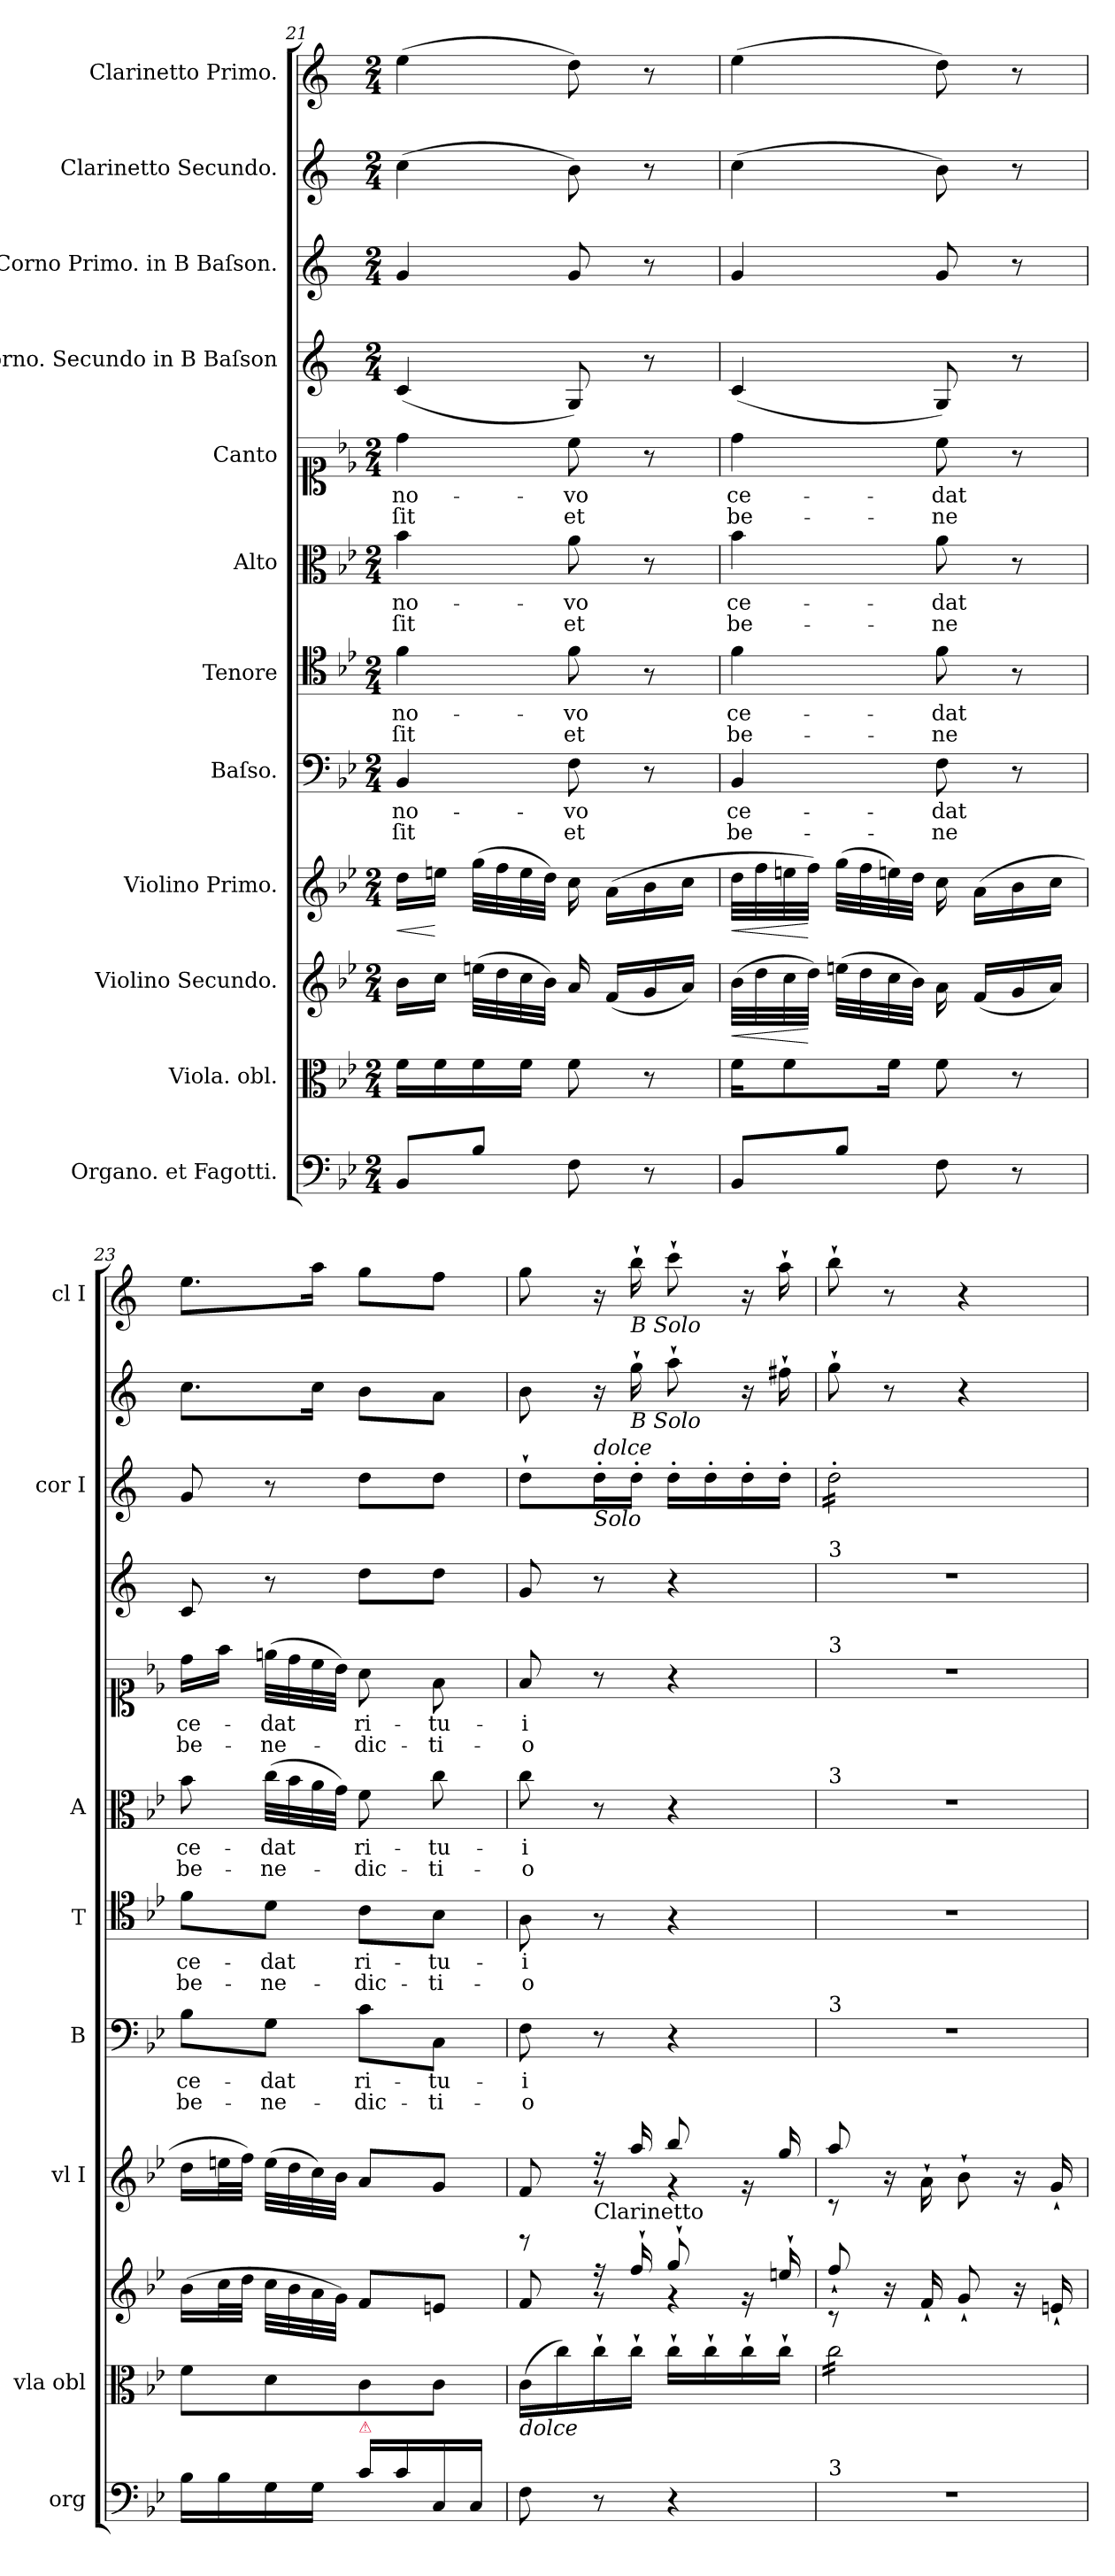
**kern	**kern	**kern	**dynam	**kern	**dynam	**kern	**text	**text	**kern	**text	**text	**kern	**text	**text	**kern	**text	**text	**kern	**kern	**kern	**kern
*part12	*part11	*part10	*part10	*part9	*part9	*part8	*part8	*part8	*part7	*part7	*part7	*part6	*part6	*part6	*part5	*part5	*part5	*part4	*part3	*part2	*part1
*staff12	*staff11	*staff10	*staff10	*staff9	*staff9	*staff8	*staff8	*staff8	*staff7	*staff7	*staff7	*staff6	*staff6	*staff6	*staff5	*staff5	*staff5	*staff4	*staff3	*staff2	*staff1
*I"Organo. et Fagotti.	*I"Viola. obl.	*I"Violino Secundo.	*	*I"Violino Primo.	*	*I"Baſso.	*	*	*I"Tenore	*	*	*I"Alto	*	*	*I"Canto	*	*	*I"Corno. Secundo in B Baſson	*I"Corno Primo. in B Baſson.	*I"Clarinetto Secundo.	*I"Clarinetto Primo.
*I'org	*I'vla obl	*	*	*I'vl I	*	*I'B	*	*	*I'T	*	*	*I'A	*	*	*	*	*	*	*I'cor I	*	*I'cl I
*clefF4	*clefC3	*clefG2	*	*clefG2	*	*clefF4	*	*	*clefC4	*	*	*clefC3	*	*	*clefC1	*	*	*clefG2	*clefG2	*clefG2	*clefG2
*	*	*	*	*	*	*	*	*	*	*	*	*	*	*	*	*	*	*ITrd1c2	*ITrd1c2	*ITrd1c2	*ITrd1c2
*k[b-e-]	*k[b-e-]	*k[b-e-]	*	*k[b-e-]	*	*k[b-e-]	*	*	*k[b-e-]	*	*	*k[b-e-]	*	*	*k[b-e-]	*	*	*k[b-e-]	*k[b-e-]	*k[b-e-]	*k[b-e-]
*B-:	*B-:	*B-:	*	*B-:	*	*B-:	*	*	*B-:	*	*	*B-:	*	*	*B-:	*	*	*B-:	*B-:	*B-:	*B-:
*M2/4	*M2/4	*M2/4	*	*M2/4	*	*M2/4	*	*	*M2/4	*	*	*M2/4	*	*	*M2/4	*	*	*M2/4	*M2/4	*M2/4	*M2/4
=21	=21	=21	=21	=21	=21	=21	=21	=21	=21	=21	=21	=21	=21	=21	=21	=21	=21	=21	=21	=21	=21
!	!	!	!	!	!LO:HP:b	!	!	!	!	!	!	!	!	!	!	!	!	!	!	!	!
8BB-/L	16f\LL	16b-\LL	.	16dd\LL	<	4BB-/	no-	ſit	4f\	no-	ſit	4b-\	no-	ſit	4dd\	no-	ſit	(4B-/	4f/	(4b-\	(4dd\
.	16f\	16cc\JJ	.	16een\JJ	[	.	.	.	.	.	.	.	.	.	.	.	.	.	.	.	.
!	!	!	!LO:DY:b	!	!LO:DY:b	!	!	!	!	!	!	!	!	!	!	!	!	!	!	!	!
8B-\J	16f\	(32een\LLL	forto	(32gg\LLL	fort	.	.	.	.	.	.	.	.	.	.	.	.	.	.	.	.
.	.	32dd\	.	32ff\	.	.	.	.	.	.	.	.	.	.	.	.	.	.	.	.	.
.	16f\JJ	32cc\	.	32ee\	.	.	.	.	.	.	.	.	.	.	.	.	.	.	.	.	.
.	.	32b-\JJJ)	.	32dd\JJJ)	.	.	.	.	.	.	.	.	.	.	.	.	.	.	.	.	.
8F\	8f\	16a/	.	16cc\	.	8F\	-vo	et	8f\	-vo	et	8a\	-vo	et	8cc\	-vo	et	8F/)	8f/	8a\)	8cc\)
!	!	!	!LO:DY:b	!	!LO:DY:b	!	!	!	!	!	!	!	!	!	!	!	!	!	!	!	!
.	.	(16f/LL	pia	(16a\LL	pia	.	.	.	.	.	.	.	.	.	.	.	.	.	.	.	.
8r	8r	16g/	.	16b-\	.	8r	.	.	8r	.	.	8r	.	.	8r	.	.	8r	8r	8r	8r
.	.	16a/JJ)	.	16cc\JJ	.	.	.	.	.	.	.	.	.	.	.	.	.	.	.	.	.
=22	=22	=22	=22	=22	=22	=22	=22	=22	=22	=22	=22	=22	=22	=22	=22	=22	=22	=22	=22	=22	=22
!	!	!	!LO:HP:b	!	!LO:HP:b	!	!	!	!	!	!	!	!	!	!	!	!	!	!	!	!
8BB-/L	16f\KL	(32b-\LLL	<	32dd\LLL	<	4BB-/	ce-	be-	4f\	ce-	be-	4b-\	ce-	be-	4dd\	ce-	be-	(4B-/	4f/	(4b-\	(4dd\
.	.	32dd\	.	32ff\	.	.	.	.	.	.	.	.	.	.	.	.	.	.	.	.	.
.	8f\	32cc\	.	32een\	.	.	.	.	.	.	.	.	.	.	.	.	.	.	.	.	.
.	.	32dd\JJJ)	[	32ff\JJJ)	[	.	.	.	.	.	.	.	.	.	.	.	.	.	.	.	.
!	!	!	!LO:DY:b	!	!LO:DY:b	!	!	!	!	!	!	!	!	!	!	!	!	!	!	!	!
8B-\J	.	(32een\LLL	fort	(32gg\LLL	fort	.	.	.	.	.	.	.	.	.	.	.	.	.	.	.	.
.	.	32dd\	.	32ff\	.	.	.	.	.	.	.	.	.	.	.	.	.	.	.	.	.
.	16f\Jk	32cc\	.	32een\)	.	.	.	.	.	.	.	.	.	.	.	.	.	.	.	.	.
.	.	32b-\JJJ)	.	32dd\JJJ	.	.	.	.	.	.	.	.	.	.	.	.	.	.	.	.	.
8F\	8f\	16a\	.	16cc\	.	8F\	-dat	-ne	8f\	-dat	-ne	8a\	-dat	-ne	8cc\	-dat	-ne	8F/)	8f/	8a\)	8cc\)
!	!	!	!LO:DY:b	!	!LO:DY:b	!	!	!	!	!	!	!	!	!	!	!	!	!	!	!	!
.	.	(16f/LL	pia	(16a\LL	pia	.	.	.	.	.	.	.	.	.	.	.	.	.	.	.	.
8r	8r	16g/	.	16b-\	.	8r	.	.	8r	.	.	8r	.	.	8r	.	.	8r	8r	8r	8r
.	.	16a/JJ)	.	16cc\JJ	.	.	.	.	.	.	.	.	.	.	.	.	.	.	.	.	.
=23	=23	=23	=23	=23	=23	=23	=23	=23	=23	=23	=23	=23	=23	=23	=23	=23	=23	=23	=23	=23	=23
!	!	!	!LO:DY:b	!	!LO:DY:b	!	!	!	!	!	!	!	!	!	!	!	!	!	!	!	!
16B-\LL	8f\L	(16b-\LL	fort	16dd\LL	forto	8B-\L	ce-	be-	8f\L	ce-	be-	8b-\	ce-	be-	16dd\LL	ce-	be-	8B-/	8f/	8.b-\L	8.dd\L
16B-\	.	32cc\L	.	32een\L	.	.	.	.	.	.	.	.	.	.	16ff\JJ	.	.	.	.	.	.
.	.	32dd\JJJ	.	32ff\JJJ)	.	.	.	.	.	.	.	.	.	.	.	.	.	.	.	.	.
16G\	8d\	32cc\LLL	.	(32ee\LLL	.	8G\J	-dat	-ne-	8d\J	-dat	-ne-	(32cc\LLL	-dat	-ne-	(32een\LLL	-dat	-ne-	8r	8r	.	.
.	.	32b-\	.	32dd\	.	.	.	.	.	.	.	32b-\	.	.	32dd\	.	.	.	.	.	.
16G\JJ	.	32a\	.	32cc\)	.	.	.	.	.	.	.	32a\	.	.	32cc\	.	.	.	.	16b-\Jk	16gg\Jk
.	.	32g\JJJ)	.	32b-\JJJ	.	.	.	.	.	.	.	32g\JJJ)	.	.	32b-\JJJ)	.	.	.	.	.	.
!LO:TX:a:color=crimson:t=⚠	!	!	!	!	!	!	!	!	!	!	!	!	!	!	!	!	!	!	!	!	!
16c\LL	8c\	8f/L	.	8a/L	.	8c\L	ri-	-dic-	8c\L	ri-	-dic-	8f\	ri-	-dic-	8a\	ri-	-dic-	8cc\L	8cc\L	8a\L	8ff\L
16c\	.	.	.	.	.	.	.	.	.	.	.	.	.	.	.	.	.	.	.	.	.
16C/	8c\J	8en/J	.	8g/J	.	8C\J	-tu-	-ti-	8B-\J	-tu-	-ti-	8cc\	-tu-	-ti-	8f\	-tu-	-ti-	8cc\J	8cc\J	8g\J	8ee-\J
16C/JJ	.	.	.	.	.	.	.	.	.	.	.	.	.	.	.	.	.	.	.	.	.
=24	=24	=24	=24	=24	=24	=24	=24	=24	=24	=24	=24	=24	=24	=24	=24	=24	=24	=24	=24	=24	=24
*	*	*^	*	*^	*	*	*	*	*	*	*	*	*	*	*	*	*	*	*	*	*
!	!LO:TX:b:i:t=dolce	!	!	!	!	!	!	!	!	!	!	!	!	!	!	!	!	!	!	!	!	!	!
8F\	(16c\LL	8f/	8reee	.	8f/	8ryy	.	8F\	-i	-o	8A\	-i	-o	8cc\	-i	-o	8f/	-i	-o	8f/	8cc`\L	8a\	8ff\
.	16cc\)	.	.	.	.	.	.	.	.	.	.	.	.	.	.	.	.	.	.	.	.	.	.
!	!	!	!	!	!	!	!	!	!	!	!	!	!	!	!	!	!	!	!	!	!LO:TX:a:i:t=dolce	!	!
!	!	!	!	!	!	!	!	!	!	!	!	!	!	!	!	!	!	!	!	!	!LO:TX:b:i:t=Solo	!	!
!	!	!	!	!	!LO:TX:b:t=Clarinetto	!	!	!	!	!	!	!	!	!	!	!	!	!	!	!	!	!	!
8r	16cc`\	16r	8r	.	16r	8r	.	8r	.	.	8r	.	.	8r	.	.	8r	.	.	8r	16cc'\L	16r	16r
!	!	!	!	!	!	!	!	!	!	!	!	!	!	!	!	!	!	!	!	!	!	!	!LO:TX:b:i:t=B Solo
!	!	!	!	!	!	!	!	!	!	!	!	!	!	!	!	!	!	!	!	!	!	!LO:TX:b:i:t=B Solo	!
.	16cc`\JJ	16ff`</	.	.	16aa/	.	.	.	.	.	.	.	.	.	.	.	.	.	.	.	16cc'\JJ	16ff`\	16aa`\
4r	16cc`\LL	8gg`</	4r	.	8bb-/	4r	.	4r	.	.	4r	.	.	4r	.	.	4r	.	.	4r	16cc'\LL	8gg`\	8bb-`\
.	16cc`\	.	.	.	.	.	.	.	.	.	.	.	.	.	.	.	.	.	.	.	16cc'\	.	.
.	16cc`\	16rg	.	.	16rg	.	.	.	.	.	.	.	.	.	.	.	.	.	.	.	16cc'\	16r	16r
.	16cc`\JJ	16een`</	.	.	16gg/	.	.	.	.	.	.	.	.	.	.	.	.	.	.	.	16cc'\JJ	16een`\	16gg`\
=25	=25	=25	=25	=25	=25	=25	=25	=25	=25	=25	=25	=25	=25	=25	=25	=25	=25	=25	=25	=25	=25	=25	=25
!	!	!	!	!	!	!	!	!	!	!	!	!	!	!	!	!	!	!	!	!	!LO:TX:a:color=crimson:t=⚠	!	!
!	!	!	!	!	!	!	!	!	!	!	!	!	!	!	!	!	!	!	!	!LO:TX:a:t=3	!	!	!
!	!	!	!	!	!	!	!	!	!	!	!	!	!	!	!	!	!LO:TX:a:t=3	!	!	!	!	!	!
!	!	!	!	!	!	!	!	!	!	!	!	!	!	!LO:TX:a:t=3	!	!	!	!	!	!	!	!	!
!	!	!	!	!	!	!	!	!LO:TX:a:t=3	!	!	!	!	!	!	!	!	!	!	!	!	!	!	!
!	!LO:TX:a:color=crimson:t=⚠	!	!	!	!	!	!	!	!	!	!	!	!	!	!	!	!	!	!	!	!	!	!
!LO:TX:a:t=3	!	!	!	!	!	!	!	!	!	!	!	!	!	!	!	!	!	!	!	!	!	!	!
!	!	!	!	!LO:DY:b	!	!	!LO:DY:b	!	!	!	!	!	!	!	!	!	!	!	!	!	!	!	!
*	*tremolo	*	*	*	*	*	*	*	*	*	*	*	*	*	*	*	*	*	*	*	*	*	*
*	*	*	*	*	*	*	*	*	*	*	*	*	*	*	*	*	*	*	*	*	*tremolo	*	*
2r	16cc\LL	8rc	8ff`</	piano	8rc	8aa/	piano	2r	.	.	2r	.	.	2r	.	.	2r	.	.	2r	16cc'\LL	8ff`\	8aa`\
.	16cc\	.	.	.	.	.	.	.	.	.	.	.	.	.	.	.	.	.	.	.	16cc'\	.	.
.	16cc\	16r	8ryy	.	16r	8ryy	.	.	.	.	.	.	.	.	.	.	.	.	.	.	16cc'\	8r	8r
.	16cc\	16f`</	.	.	16a`\	.	.	.	.	.	.	.	.	.	.	.	.	.	.	.	16cc'\	.	.
.	16cc\	8g`</	4ryy	.	8b-`\	4ryy	.	.	.	.	.	.	.	.	.	.	.	.	.	.	16cc'\	4r	4r
.	16cc\	.	.	.	.	.	.	.	.	.	.	.	.	.	.	.	.	.	.	.	16cc'\	.	.
.	16cc\	16r	.	.	16r	.	.	.	.	.	.	.	.	.	.	.	.	.	.	.	16cc'\	.	.
.	16cc\JJ	16en`</	.	.	16g`/	.	.	.	.	.	.	.	.	.	.	.	.	.	.	.	16cc'\JJ	.	.
*	*	*	*	*	*	*	*	*	*	*	*	*	*	*	*	*	*	*	*	*	*Xtremolo	*	*
*	*Xtremolo	*	*	*	*	*	*	*	*	*	*	*	*	*	*	*	*	*	*	*	*	*	*
*	*	*v	*v	*	*	*	*	*	*	*	*	*	*	*	*	*	*	*	*	*	*	*	*
*	*	*	*	*v	*v	*	*	*	*	*	*	*	*	*	*	*	*	*	*	*	*	*
=	=	=	=	=	=	=	=	=	=	=	=	=	=	=	=	=	=	=	=	=	=
*-	*-	*-	*-	*-	*-	*-	*-	*-	*-	*-	*-	*-	*-	*-	*-	*-	*-	*-	*-	*-	*-
